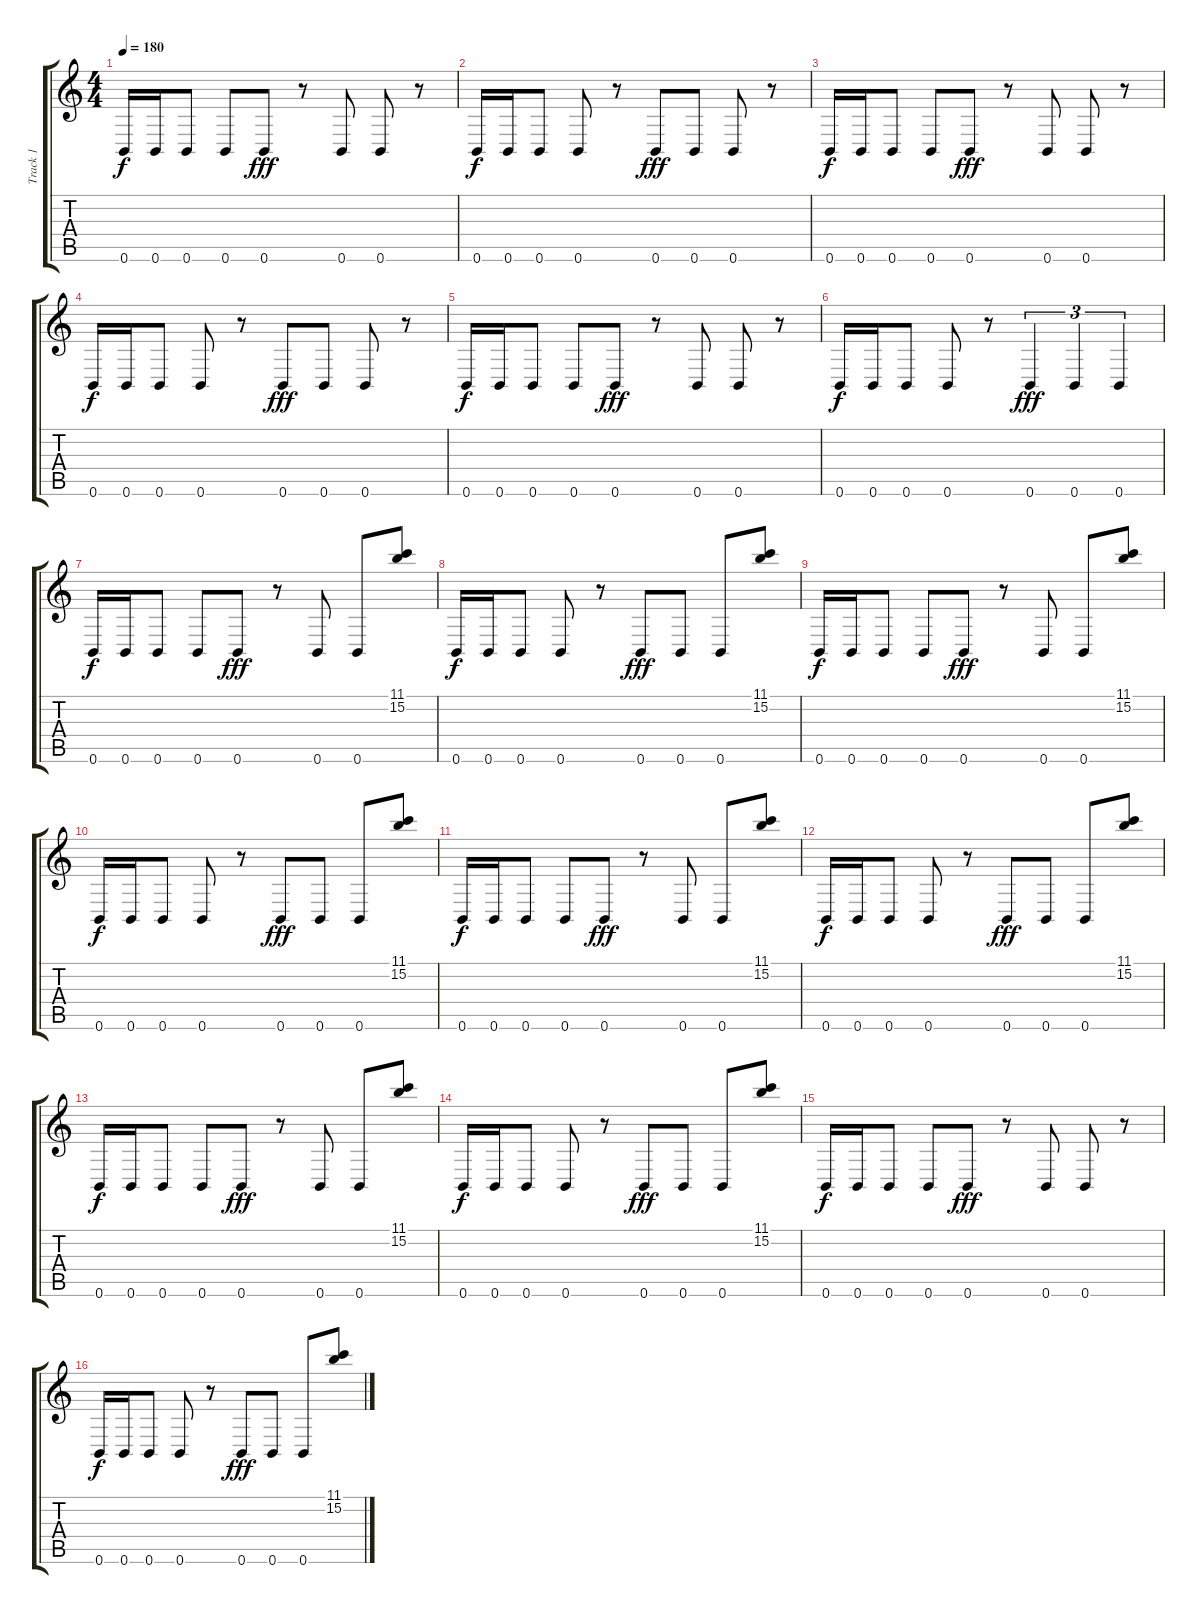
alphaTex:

\track ("Track 1" "Track 1") {instrument distortionguitar}
\staff {score tabs}
\tuning (Db4 Ab3 E3 B2 Gb2 B1) {hide}
\ts (4 4)
\tempo 180
\clef g2
\ks c
0.6.16{dy f} 0.6.16 0.6.8 0.6.8 0.6.8{dy fff} r.8 0.6.8 0.6.8 r.8 |
0.6.16{dy f} 0.6.16 0.6.8 0.6.8 r.8 0.6.8{dy fff} 0.6.8 0.6.8 r.8 |
0.6.16{dy f} 0.6.16 0.6.8 0.6.8 0.6.8{dy fff} r.8 0.6.8 0.6.8 r.8 |
0.6.16{dy f} 0.6.16 0.6.8 0.6.8 r.8 0.6.8{dy fff} 0.6.8 0.6.8 r.8 |
0.6.16{dy f} 0.6.16 0.6.8 0.6.8 0.6.8{dy fff} r.8 0.6.8 0.6.8 r.8 |
0.6.16{dy f} 0.6.16 0.6.8 0.6.8 r.8 0.6.4{tu (3 2) dy fff} 0.6.4{tu (3 2)} 0.6.4{tu (3 2)} |
0.6.16{dy f} 0.6.16 0.6.8 0.6.8 0.6.8{dy fff} r.8 0.6.8 0.6.8 (11.1 15.2).8 |
0.6.16{dy f} 0.6.16 0.6.8 0.6.8 r.8 0.6.8{dy fff} 0.6.8 0.6.8 (11.1 15.2).8 |
0.6.16{dy f} 0.6.16 0.6.8 0.6.8 0.6.8{dy fff} r.8 0.6.8 0.6.8 (11.1 15.2).8 |
0.6.16{dy f} 0.6.16 0.6.8 0.6.8 r.8 0.6.8{dy fff} 0.6.8 0.6.8 (11.1 15.2).8 |
0.6.16{dy f} 0.6.16 0.6.8 0.6.8 0.6.8{dy fff} r.8 0.6.8 0.6.8 (11.1 15.2).8 |
0.6.16{dy f} 0.6.16 0.6.8 0.6.8 r.8 0.6.8{dy fff} 0.6.8 0.6.8 (11.1 15.2).8 |
0.6.16{dy f} 0.6.16 0.6.8 0.6.8 0.6.8{dy fff} r.8 0.6.8 0.6.8 (11.1 15.2).8 |
0.6.16{dy f} 0.6.16 0.6.8 0.6.8 r.8 0.6.8{dy fff} 0.6.8 0.6.8 (11.1 15.2).8 |
0.6.16{dy f} 0.6.16 0.6.8 0.6.8 0.6.8{dy fff} r.8 0.6.8 0.6.8 r.8 |
0.6.16{dy f} 0.6.16 0.6.8 0.6.8 r.8 0.6.8{dy fff} 0.6.8 0.6.8 (11.1 15.2).8
